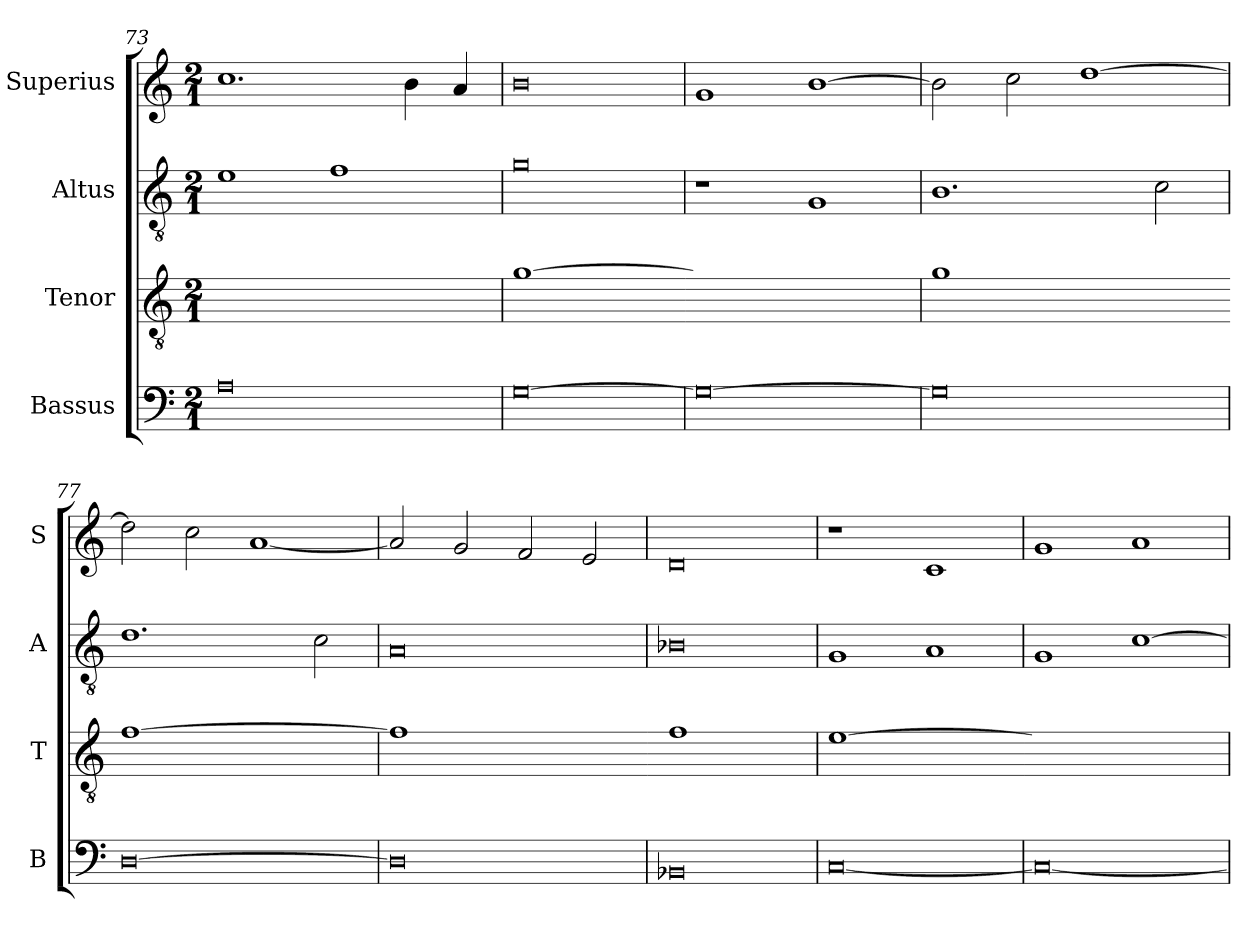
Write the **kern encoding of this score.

**kern	**kern	**kern	**kern
*part4	*part3	*part2	*part1
*staff4	*staff3	*staff2	*staff1
*I"Bassus	*I"Tenor	*I"Altus	*I"Superius
*I'B	*I'T	*I'A	*I'S
*clefF4	*clefGv2	*clefGv2	*clefG2
*k[]	*k[]	*k[]	*k[]
*M2/1	*M2/1	*M2/1	*M2/1
=73	=73	=73	=73
!	!LO:N:vis=1	!	!
0A	0ryy	1e	1.cc
.	.	1f	.
.	.	.	4b\
.	.	.	4a/
=74	=74	=74	=74
!	!LO:N:vis=1	!	!
[0G	[0g	0g	0b
=75	=75-	=75	=75
!	!LO:N:vis=1	!	!
0G_	0gyy]	1r	1g
.	.	1G	[1b
=76	=76	=76	=76
!	!LO:N:vis=1	!	!
0G]	0g	1.B	2b\]
.	.	.	2cc\
.	.	.	[1dd
.	.	2c\	.
=77	=77-	=77	=77
!	!LO:N:vis=1	!	!
[0D	[0f	1.d	2dd\]
.	.	.	2cc\
.	.	.	[1a
.	.	2c\	.
=78	=78	=78	=78
!	!LO:N:vis=1	!	!
0D]	0f]	0A	2a/]
.	.	.	2g/
.	.	.	2f/
.	.	.	2e/
=79	=79-	=79	=79
!	!LO:N:vis=1	!	!
0BB-X	0f	0B-X	0d
=80	=80	=80	=80
!	!LO:N:vis=1	!	!
[0C	[0e	1G	1r
.	.	1A	1c
=81	=81-	=81	=81
!	!LO:N:vis=1	!	!
0C_	0eyy]	1G	1g
.	.	[1c	1a
=	=	=	=
*-	*-	*-	*-
